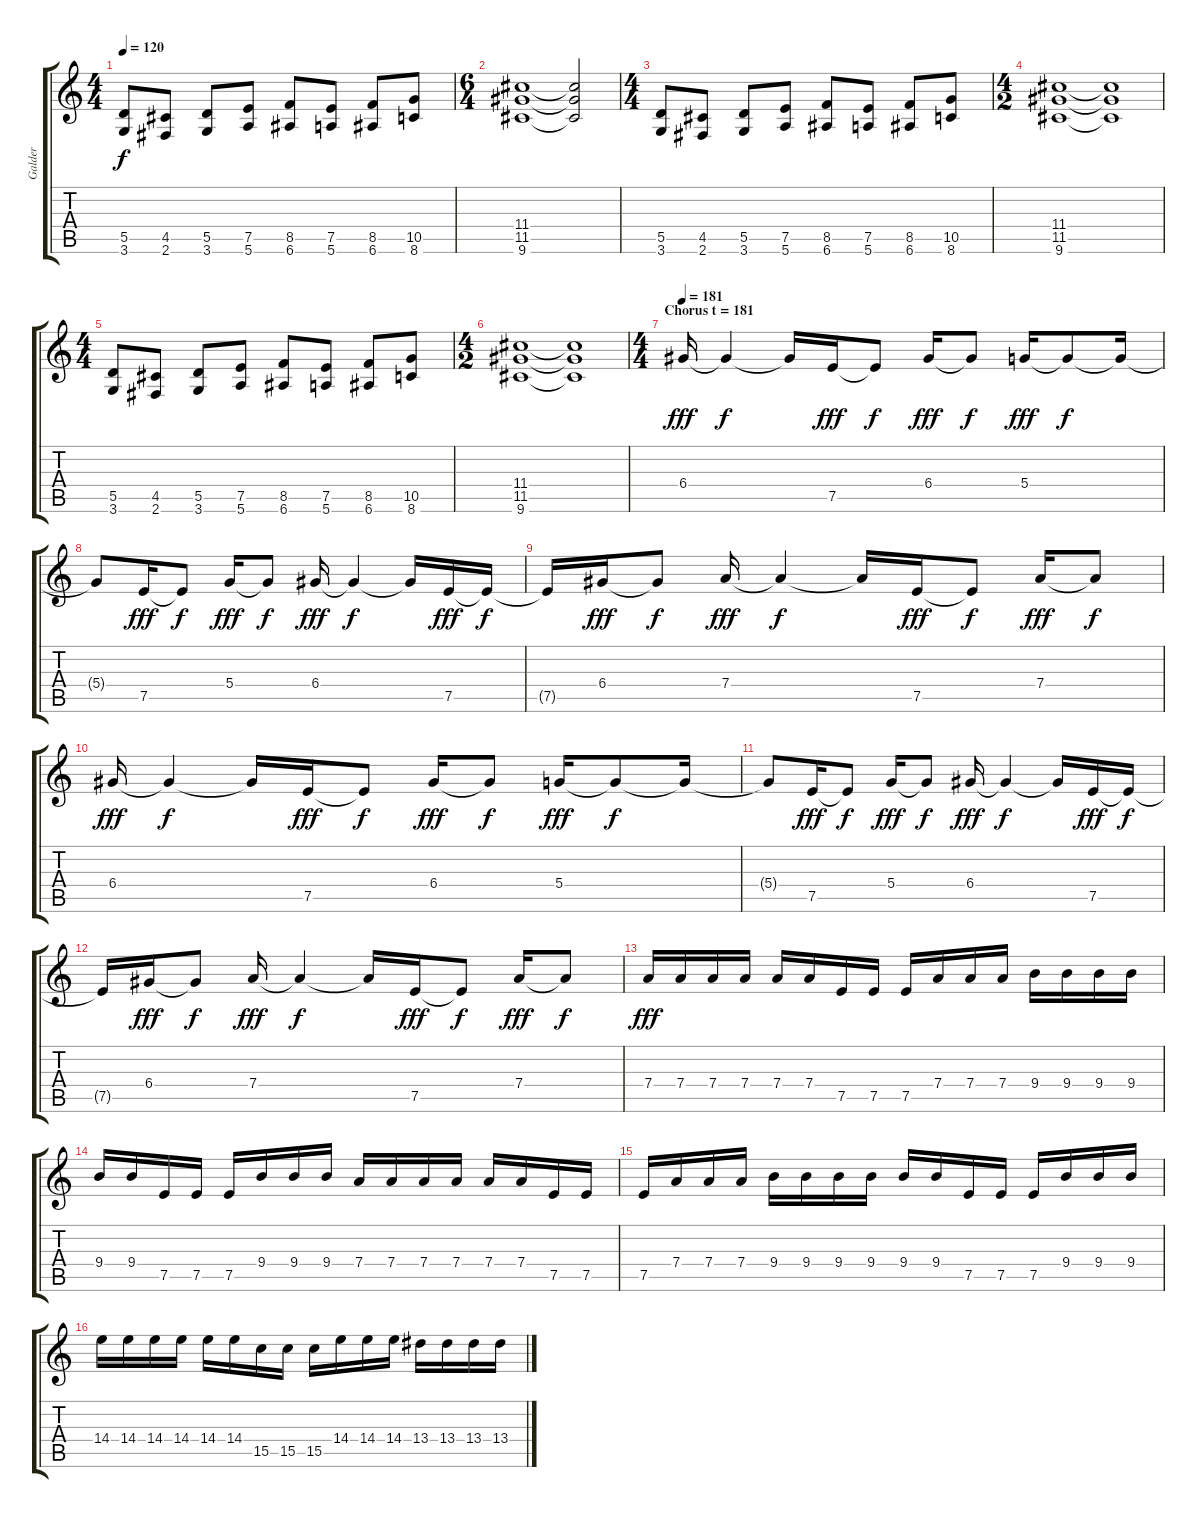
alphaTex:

\track ("Galder" "Galder") {instrument distortionguitar}
\staff {score tabs}
\tuning (E4 B3 G3 D3 A2 E2) {hide}
\ts (4 4)
\tempo 120
\clef g2
\ks c
(5.5 3.6).8{dy f} (4.5 2.6).8 (5.5 3.6).8 (7.5 5.6).8 (8.5 6.6).8 (7.5 5.6).8 (8.5 6.6).8 (10.5 8.6).8 |
\ts (6 4)
(11.4 11.5 9.6).1 (11.4{t} 11.5{t} 9.6{t}).2 |
\ts (4 4)
(5.5 3.6).8 (4.5 2.6).8 (5.5 3.6).8 (7.5 5.6).8 (8.5 6.6).8 (7.5 5.6).8 (8.5 6.6).8 (10.5 8.6).8 |
\ts (4 2)
(11.4 11.5 9.6).1 (11.4{t} 11.5{t} 9.6{t}).1 |
\ts (4 4)
(5.5 3.6).8 (4.5 2.6).8 (5.5 3.6).8 (7.5 5.6).8 (8.5 6.6).8 (7.5 5.6).8 (8.5 6.6).8 (10.5 8.6).8 |
\ts (4 2)
(11.4 11.5 9.6).1 (11.4{t} 11.5{t} 9.6{t}).1 |
\ts (4 4)
\section ("" "Chorus t = 181")
\tempo 181
6.4.16{dy fff} 6.4{t}.4{dy f} 6.4{t}.16 7.5.16{dy fff} 7.5{t}.8{dy f} 6.4.16{dy fff} 6.4{t}.8{dy f} 5.4.16{dy fff} 5.4{t}.8{dy f} 5.4{t}.16 |
5.4{t}.8 7.5.16{dy fff} 7.5{t}.8{dy f} 5.4.16{dy fff} 5.4{t}.8{dy f} 6.4.16{dy fff} 6.4{t}.4{dy f} 6.4{t}.16 7.5.16{dy fff} 7.5{t}.16{dy f} |
7.5{t}.16 6.4.16{dy fff} 6.4{t}.8{dy f} 7.4.16{dy fff} 7.4{t}.4{dy f} 7.4{t}.16 7.5.16{dy fff} 7.5{t}.8{dy f} 7.4.16{dy fff} 7.4{t}.8{dy f} |
6.4.16{dy fff} 6.4{t}.4{dy f} 6.4{t}.16 7.5.16{dy fff} 7.5{t}.8{dy f} 6.4.16{dy fff} 6.4{t}.8{dy f} 5.4.16{dy fff} 5.4{t}.8{dy f} 5.4{t}.16 |
5.4{t}.8 7.5.16{dy fff} 7.5{t}.8{dy f} 5.4.16{dy fff} 5.4{t}.8{dy f} 6.4.16{dy fff} 6.4{t}.4{dy f} 6.4{t}.16 7.5.16{dy fff} 7.5{t}.16{dy f} |
7.5{t}.16 6.4.16{dy fff} 6.4{t}.8{dy f} 7.4.16{dy fff} 7.4{t}.4{dy f} 7.4{t}.16 7.5.16{dy fff} 7.5{t}.8{dy f} 7.4.16{dy fff} 7.4{t}.8{dy f} |
7.4.16{dy fff} 7.4.16 7.4.16 7.4.16 7.4.16 7.4.16 7.5.16 7.5.16 7.5.16 7.4.16 7.4.16 7.4.16 9.4.16 9.4.16 9.4.16 9.4.16 |
9.4.16 9.4.16 7.5.16 7.5.16 7.5.16 9.4.16 9.4.16 9.4.16 7.4.16 7.4.16 7.4.16 7.4.16 7.4.16 7.4.16 7.5.16 7.5.16 |
7.5.16 7.4.16 7.4.16 7.4.16 9.4.16 9.4.16 9.4.16 9.4.16 9.4.16 9.4.16 7.5.16 7.5.16 7.5.16 9.4.16 9.4.16 9.4.16 |
14.4.16 14.4.16 14.4.16 14.4.16 14.4.16 14.4.16 15.5.16 15.5.16 15.5.16 14.4.16 14.4.16 14.4.16 13.4.16 13.4.16 13.4.16 13.4.16
